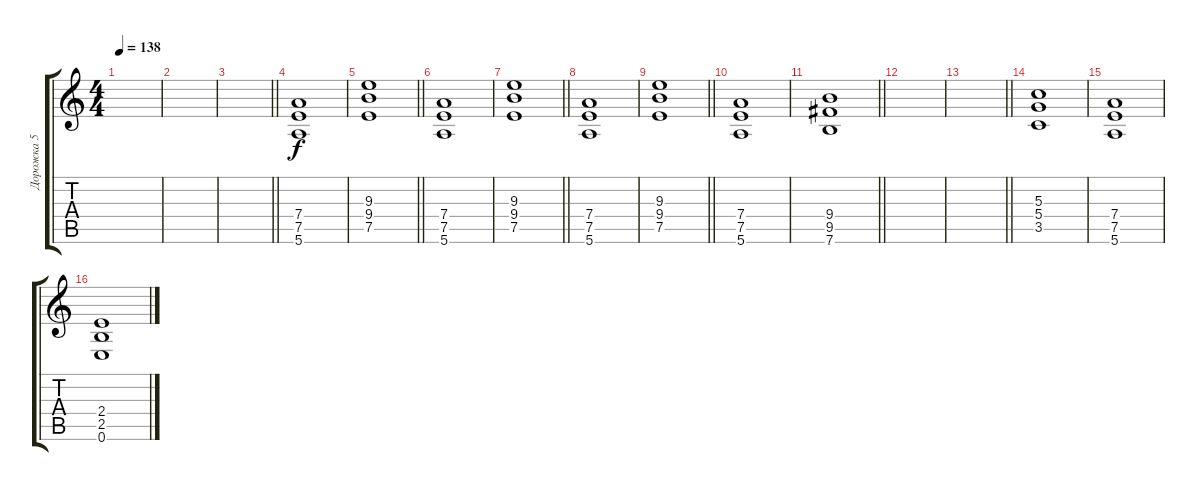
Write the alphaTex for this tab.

\track ("Дорожка 5" "Дорожка 5") {instrument overdrivenguitar}
\staff {score tabs}
\tuning (E4 B3 G3 D3 A2 E2) {hide}
\ts (4 4)
\tempo 138
\clef g2
\ks c
|
|
\barLineRight lightlight
|
(7.4 7.5 5.6).1 |
\barLineRight lightlight
(9.3 9.4 7.5).1 |
(7.4 7.5 5.6).1 |
\barLineRight lightlight
(9.3 9.4 7.5).1 |
(7.4 7.5 5.6).1 |
\barLineRight lightlight
(9.3 9.4 7.5).1 |
(7.4 7.5 5.6).1 |
\barLineRight lightlight
(9.4 9.5 7.6).1 |
|
\barLineRight lightlight
|
(5.3 5.4 3.5).1 |
(7.4 7.5 5.6).1 |
(2.4 2.5 0.6).1
